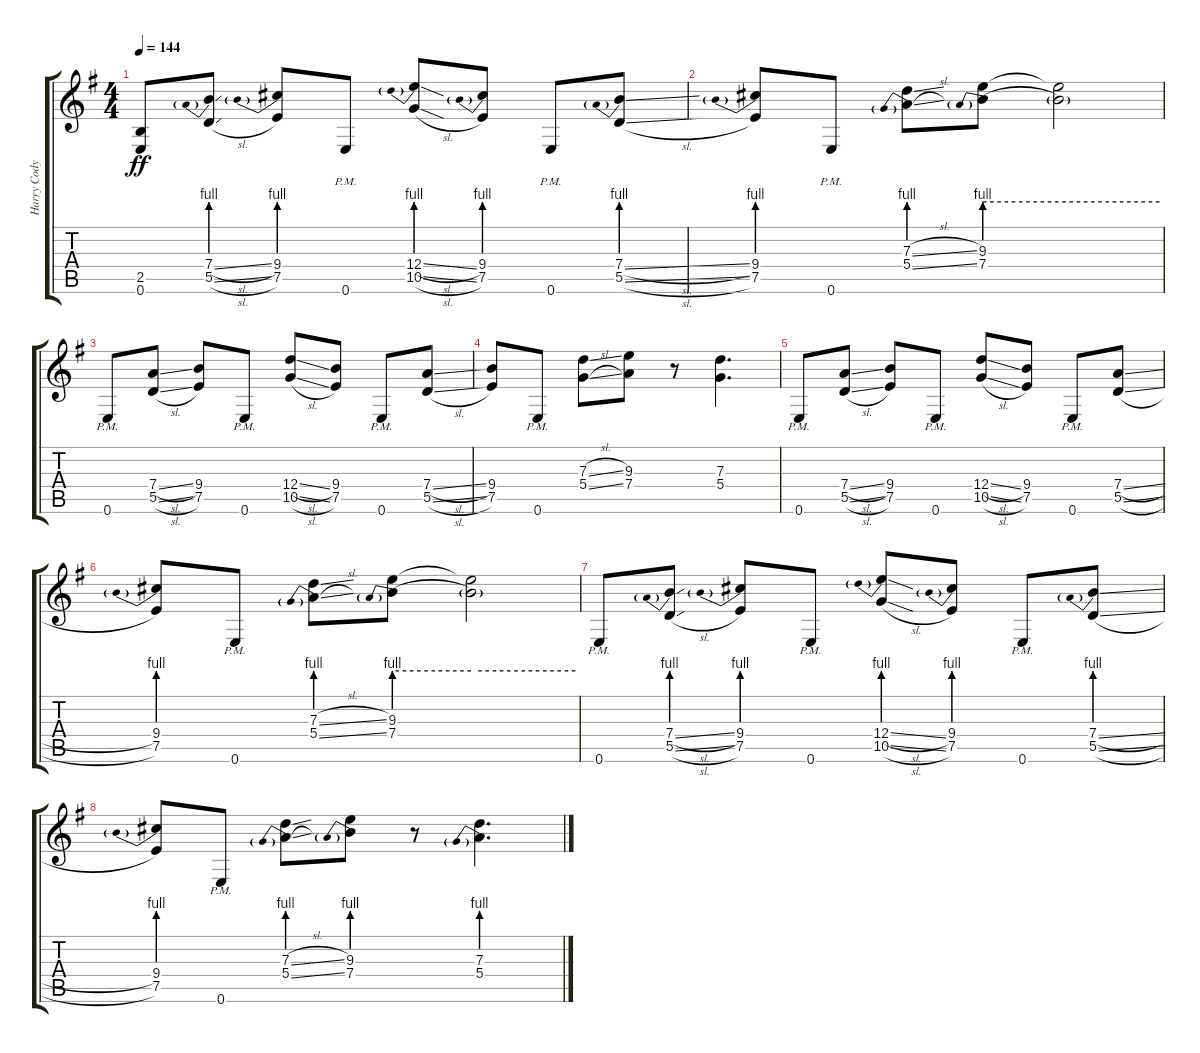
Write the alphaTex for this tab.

\track ("Harry Cody - Rhythm Guitar" "Harry Cody") {instrument distortionguitar}
\staff {score tabs}
\tuning (E4 B3 G3 D3 A2 E2) {hide}
\ts (4 4)
\tempo 144
\clef g2
\ks g
(2.5{t} 0.6{t}).8{dy ff} (7.4{be (prebend 0 4 60 4) sl} 5.5{sl}).8 (9.4{be (prebend 0 4 60 4)} 7.5).8 0.6{pm}.8 (12.4{be (prebend 0 4 60 4) sl} 10.5{sl}).8 (9.4{be (prebend 0 4 60 4)} 7.5).8 0.6{pm}.8 (7.4{be (prebend 0 4 60 4) sl} 5.5{sl}).8 |
(9.4{be (prebend 0 4 60 4)} 7.5).8 0.6{pm}.8 (7.3{sl} 5.4{be (prebend 0 4 60 4) sl}).8 (9.3 7.4{be (prebend 0 4 60 4)}).8 (9.3{t} 7.4{be (hold 0 4 60 4) t}).2 |
0.6{pm}.8 (7.4{sl} 5.5{sl}).8 (9.4 7.5).8 0.6{pm}.8 (12.4{sl} 10.5{sl}).8 (9.4 7.5).8 0.6{pm}.8 (7.4{sl} 5.5{sl}).8 |
(9.4 7.5).8 0.6{pm}.8 (7.3{sl} 5.4{sl}).8 (9.3 7.4).8 r.8 (7.3 5.4).4{d} |
0.6{pm}.8 (7.4{sl} 5.5{sl}).8 (9.4 7.5).8 0.6{pm}.8 (12.4{sl} 10.5{sl}).8 (9.4 7.5).8 0.6{pm}.8 (7.4{sl} 5.5{sl}).8 |
(9.4{be (prebend 0 4 60 4)} 7.5).8 0.6{pm}.8 (7.3{sl} 5.4{be (prebend 0 4 60 4) sl}).8 (9.3 7.4{be (prebend 0 4 60 4)}).8 (9.3{t} 7.4{be (hold 0 4 60 4) t}).2 |
0.6{pm}.8 (7.4{be (prebend 0 4 60 4) sl} 5.5{sl}).8 (9.4{be (prebend 0 4 60 4)} 7.5).8 0.6{pm}.8 (12.4{be (prebend 0 4 60 4) sl} 10.5{sl}).8 (9.4{be (prebend 0 4 60 4)} 7.5).8 0.6{pm}.8 (7.4{be (prebend 0 4 60 4) sl} 5.5{sl}).8 |
(9.4{be (prebend 0 4 60 4)} 7.5).8 0.6{pm}.8 (7.3{sl} 5.4{be (prebend 0 4 60 4) sl}).8 (9.3 7.4{be (prebend 0 4 60 4)}).8 r.8 (7.3 5.4{be (prebend 0 4 60 4)}).4{d}
